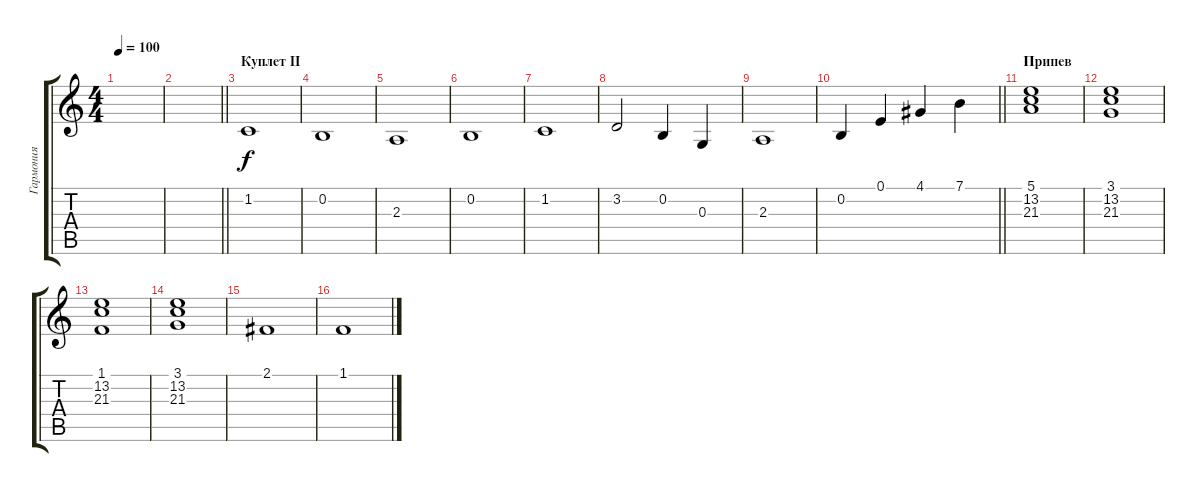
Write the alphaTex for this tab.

\track ("Гармония" "Гармония") {instrument stringensemble1}
\staff {score tabs}
\tuning (E4 B3 G3 D3 A2 E2) {hide}
\ts (4 4)
\tempo 100
\clef g2
\ks c
|
\barLineRight lightlight
|
\section ("" "Куплет II")
1.2.1 |
0.2.1 |
2.3.1 |
0.2.1 |
1.2.1 |
3.2.2 0.2.4 0.3.4 |
2.3.1 |
\barLineRight lightlight
0.2.4 0.1.4 4.1.4 7.1.4 |
\section ("" "Припев")
(5.1 13.2 21.3).1 |
(3.1 13.2 21.3).1 |
(1.1 13.2 21.3).1 |
(3.1 13.2 21.3).1 |
2.1.1 |
1.1.1
